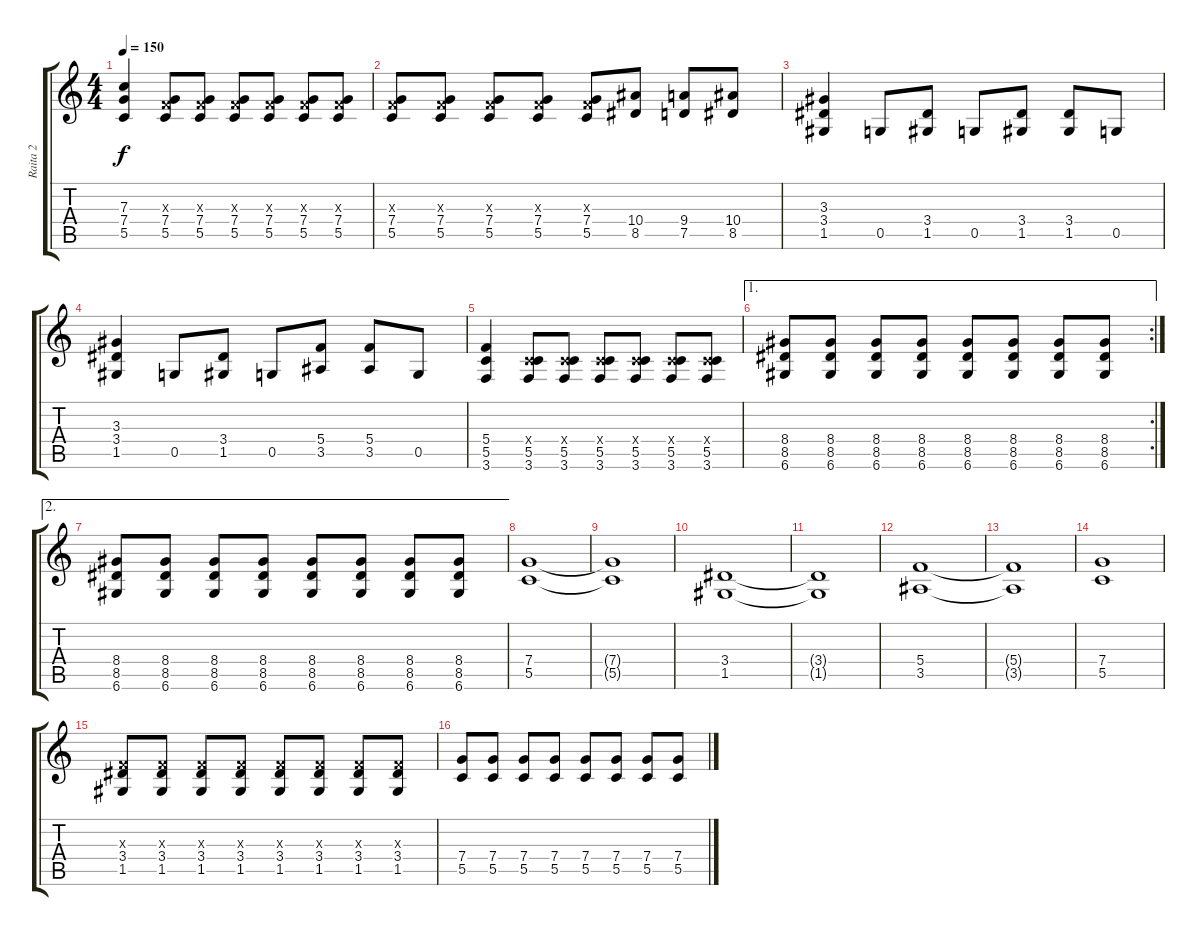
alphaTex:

\track ("Raita 2" "Raita 2") {instrument distortionguitar}
\staff {score tabs}
\tuning (D4 A3 F3 C3 G2 D2) {hide}
\ts (4 4)
\tempo 150
\clef g2
\ks c
(7.3 7.4 5.5).4{dy f} (0.3{x} 7.4 5.5).8 (0.3{x} 7.4 5.5).8 (0.3{x} 7.4 5.5).8 (0.3{x} 7.4 5.5).8 (0.3{x} 7.4 5.5).8 (0.3{x} 7.4 5.5).8 |
(0.3{x} 7.4 5.5).8 (0.3{x} 7.4 5.5).8 (0.3{x} 7.4 5.5).8 (0.3{x} 7.4 5.5).8 (0.3{x} 7.4 5.5).8 (10.4 8.5).8 (9.4 7.5).8 (10.4 8.5).8 |
(3.3 3.4 1.5).4 0.5.8 (3.4 1.5).8 0.5.8 (3.4 1.5).8 (3.4 1.5).8 0.5.8 |
(3.3 3.4 1.5).4 0.5.8 (3.4 1.5).8 0.5.8 (5.4 3.5).8 (5.4 3.5).8 0.5.8 |
(5.4 5.5 3.6).4 (0.4{x} 5.5 3.6).8 (0.4{x} 5.5 3.6).8 (0.4{x} 5.5 3.6).8 (0.4{x} 5.5 3.6).8 (0.4{x} 5.5 3.6).8 (0.4{x} 5.5 3.6).8 |
\ae 1
\rc 2
(8.4 8.5 6.6).8 (8.4 8.5 6.6).8 (8.4 8.5 6.6).8 (8.4 8.5 6.6).8 (8.4 8.5 6.6).8 (8.4 8.5 6.6).8 (8.4 8.5 6.6).8 (8.4 8.5 6.6).8 |
\ae 2
(8.4 8.5 6.6).8 (8.4 8.5 6.6).8 (8.4 8.5 6.6).8 (8.4 8.5 6.6).8 (8.4 8.5 6.6).8 (8.4 8.5 6.6).8 (8.4 8.5 6.6).8 (8.4 8.5 6.6).8 |
(7.4 5.5).1 |
(7.4{t} 5.5{t}).1 |
(3.4 1.5).1 |
(3.4{t} 1.5{t}).1 |
(5.4 3.5).1 |
(5.4{t} 3.5{t}).1 |
(7.4 5.5).1 |
(0.3{x} 3.4 1.5).8 (0.3{x} 3.4 1.5).8 (0.3{x} 3.4 1.5).8 (0.3{x} 3.4 1.5).8 (0.3{x} 3.4 1.5).8 (0.3{x} 3.4 1.5).8 (0.3{x} 3.4 1.5).8 (0.3{x} 3.4 1.5).8 |
(7.4 5.5).8 (7.4 5.5).8 (7.4 5.5).8 (7.4 5.5).8 (7.4 5.5).8 (7.4 5.5).8 (7.4 5.5).8 (7.4 5.5).8
